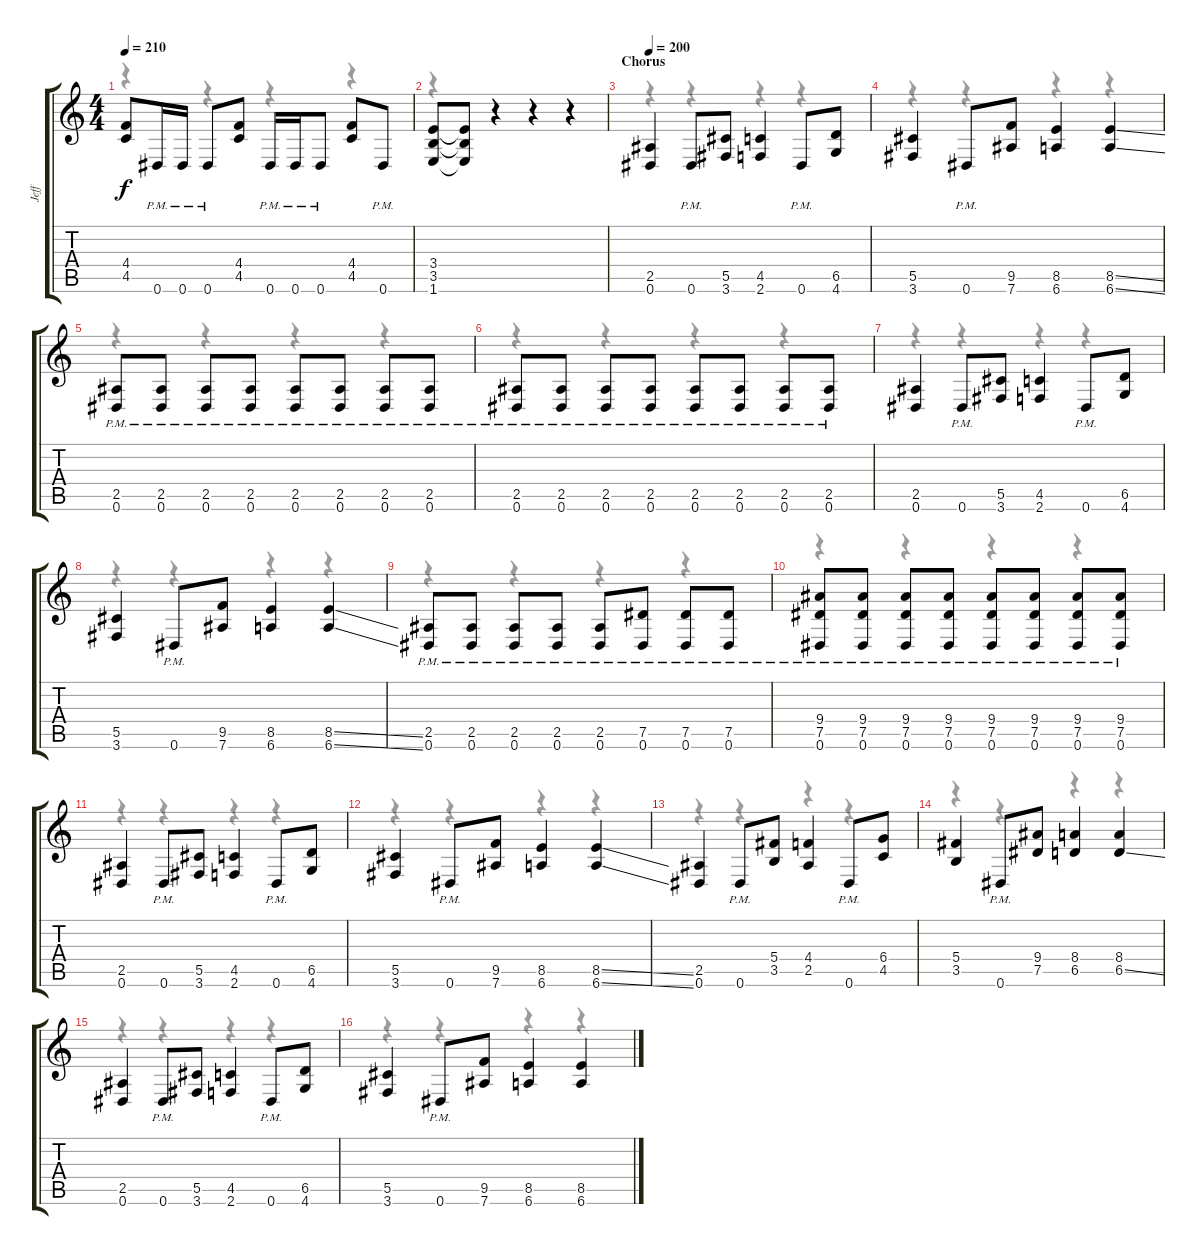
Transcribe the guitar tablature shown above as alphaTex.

\track ("Jeff" "Jeff") {instrument distortionguitar}
\staff {score tabs}
\tuning (Eb4 Bb3 Gb3 Db3 Ab2 Eb2) {hide}
\voice
\ts (4 4)
\tempo 210
\clef g2
\ks c
(4.4 4.5).8{dy f} 0.6{pm}.16 0.6{pm}.16 0.6{pm}.8 (4.4 4.5).8 0.6{pm}.16 0.6{pm}.16 0.6{pm}.8 (4.4 4.5).8 0.6{pm}.8 |
(3.4 3.5 1.6).8 (3.4{t} 3.5{t} 1.6{t}).8 r.4 r.4 r.4 |
\section ("" "Chorus")
\tempo 200
(2.5 0.6).4 0.6{pm}.8 (5.5 3.6).8 (4.5 2.6).4 0.6{pm}.8 (6.5 4.6).8 |
(5.5 3.6).4 0.6{pm}.8 (9.5 7.6).8 (8.5 6.6).4 (8.5{ss} 6.6{ss}).4 |
(2.5{pm} 0.6{pm}).8 (2.5{pm} 0.6{pm}).8 (2.5{pm} 0.6{pm}).8 (2.5{pm} 0.6{pm}).8 (2.5{pm} 0.6{pm}).8 (2.5{pm} 0.6{pm}).8 (2.5{pm} 0.6{pm}).8 (2.5{pm} 0.6{pm}).8 |
(2.5{pm} 0.6{pm}).8 (2.5{pm} 0.6{pm}).8 (2.5{pm} 0.6{pm}).8 (2.5{pm} 0.6{pm}).8 (2.5{pm} 0.6{pm}).8 (2.5{pm} 0.6{pm}).8 (2.5{pm} 0.6{pm}).8 (2.5{pm} 0.6{pm}).8 |
(2.5 0.6).4 0.6{pm}.8 (5.5 3.6).8 (4.5 2.6).4 0.6{pm}.8 (6.5 4.6).8 |
(5.5 3.6).4 0.6{pm}.8 (9.5 7.6).8 (8.5 6.6).4 (8.5{ss} 6.6{ss}).4 |
(2.5{pm} 0.6{pm}).8 (2.5{pm} 0.6{pm}).8 (2.5{pm} 0.6{pm}).8 (2.5{pm} 0.6{pm}).8 (2.5{pm} 0.6{pm}).8 (7.5{pm} 0.6{pm}).8 (7.5{pm} 0.6{pm}).8 (7.5{pm} 0.6{pm}).8 |
(9.4{pm} 7.5{pm} 0.6{pm}).8 (9.4{pm} 7.5{pm} 0.6{pm}).8 (9.4{pm} 7.5{pm} 0.6{pm}).8 (9.4{pm} 7.5{pm} 0.6{pm}).8 (9.4{pm} 7.5{pm} 0.6{pm}).8 (9.4{pm} 7.5{pm} 0.6{pm}).8 (9.4{pm} 7.5{pm} 0.6{pm}).8 (9.4{pm} 7.5{pm} 0.6{pm}).8 |
(2.5 0.6).4 0.6{pm}.8 (5.5 3.6).8 (4.5 2.6).4 0.6{pm}.8 (6.5 4.6).8 |
(5.5 3.6).4 0.6{pm}.8 (9.5 7.6).8 (8.5 6.6).4 (8.5{ss} 6.6{ss}).4 |
(2.5 0.6).4 0.6{pm}.8 (5.4 3.5).8 (4.4 2.5).4 0.6{pm}.8 (6.4 4.5).8 |
(5.4 3.5).4 0.6{pm}.8 (9.4 7.5).8 (8.4 6.5).4 (8.4 6.5{ss}).4 |
(2.5 0.6).4 0.6{pm}.8 (5.5 3.6).8 (4.5 2.6).4 0.6{pm}.8 (6.5 4.6).8 |
(5.5 3.6).4 0.6{pm}.8 (9.5 7.6).8 (8.5 6.6).4 (8.5{ss} 6.6{ss}).4
\voice
\clef g2
\ottava regular
\simile none
\ks c
r.4{dy f} r.4 r.4 r.4 |
r.4 r.4 r.4 r.4 |
r.4 r.4 r.4 r.4 |
r.4 r.4 r.4 r.4 |
r.4 r.4 r.4 r.4 |
r.4 r.4 r.4 r.4 |
r.4 r.4 r.4 r.4 |
r.4 r.4 r.4 r.4 |
r.4 r.4 r.4 r.4 |
r.4 r.4 r.4 r.4 |
r.4 r.4 r.4 r.4 |
r.4 r.4 r.4 r.4 |
r.4 r.4 r.4 r.4 |
r.4 r.4 r.4 r.4 |
r.4 r.4 r.4 r.4 |
r.4 r.4 r.4 r.4
